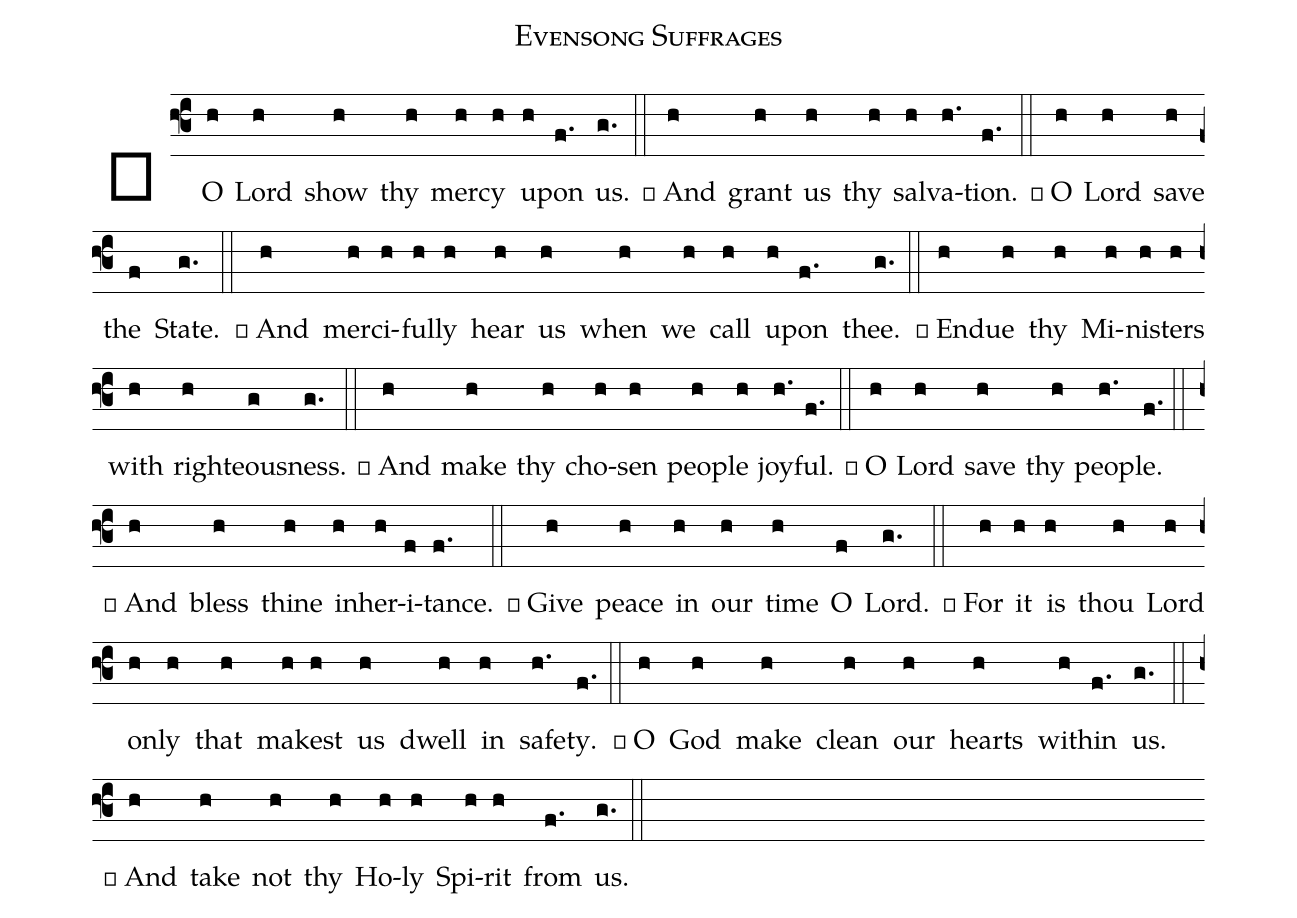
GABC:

name: Evensong Suffrages;
%%
(f3)
℣ O(h) Lord(h) show(h) thy(h) mer(h)cy(h) up(h)on(f.) us.(g.) (::)
℟ And(h) grant(h) us(h) thy(h) sal(h)va(h.)tion.(f.) (::)
℣ O(h) Lord(h) save(h) the(f) State.(g.) (::)
℟ And(h) mer(h)ci(h)ful(h)ly(h) hear(h) us(h) when(h) we(h) call(h) up(h)on(f.) thee.(g.) (::)
℣ En(h)due(h) thy(h) Mi(h)ni(h)sters(h) with(h) right(h)eous(g)ness.(g.) (::)
℟ And(h) make(h) thy(h) cho(h)sen(h) peo(h)ple(h) joy(h.)ful.(f.) (::)
℣ O(h) Lord(h) save(h) thy(h) peo(h.)ple.(f.) (::)
℟ And(h) bless(h) thine(h) in(h)her(h)i(f)tance.(f.) (::)
℣ Give(h) peace(h) in(h) our(h) time(h) O(f) Lord.(g.) (::)
℟ For(h) it(h) is(h) thou(h) Lord(h) on(h)ly(h) that(h) mak(h)est(h) us(h) dwell(h) in(h) safe(h.)ty.(f.) (::)
℣ O(h) God(h) make(h) clean(h) our(h) hearts(h) with(h)in(f.) us.(g.) (::)
℟ And(h) take(h) not(h) thy(h) Ho(h)ly(h) Spi(h)rit(h) from(f.) us.(g.) (::)
